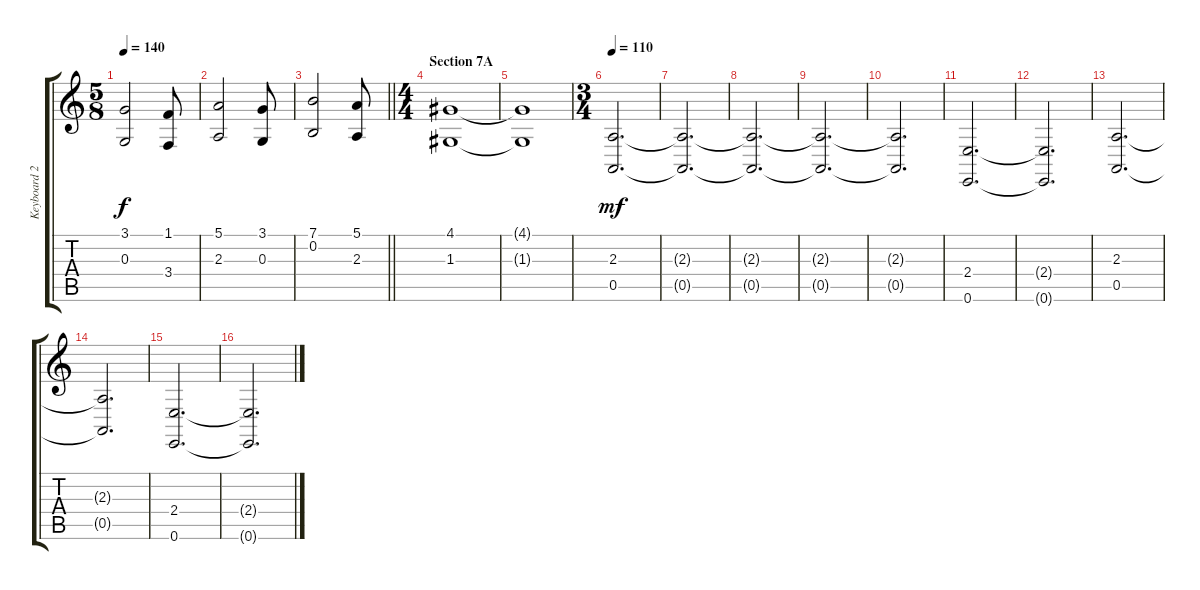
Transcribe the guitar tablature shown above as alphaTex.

\track ("Keyboard 2" "Keyboard 2") {instrument stringensemble1}
\staff {score tabs}
\tuning (E4 B3 G3 D3 A2 E2) {hide}
\ts (5 8)
\tempo 140
\clef g2
\ks c
(3.1 0.3).2{dy f} (1.1 3.4).8 |
(5.1 2.3).2 (3.1 0.3).8 |
\barLineRight lightlight
(7.1 0.2).2 (5.1 2.3).8 |
\ts (4 4)
\section ("" "Section 7A")
(4.1 1.3).1 |
(4.1{t} 1.3{t}).1 |
\ts (3 4)
\tempo 110
(2.3 0.5).2{d dy mf} |
(2.3{t} 0.5{t}).2{d} |
(2.3{t} 0.5{t}).2{d} |
(2.3{t} 0.5{t}).2{d} |
(2.3{t} 0.5{t}).2{d} |
(2.4 0.6).2{d} |
(2.4{t} 0.6{t}).2{d} |
(2.3 0.5).2{d} |
(2.3{t} 0.5{t}).2{d} |
(2.4 0.6).2{d} |
(2.4{t} 0.6{t}).2{d}
